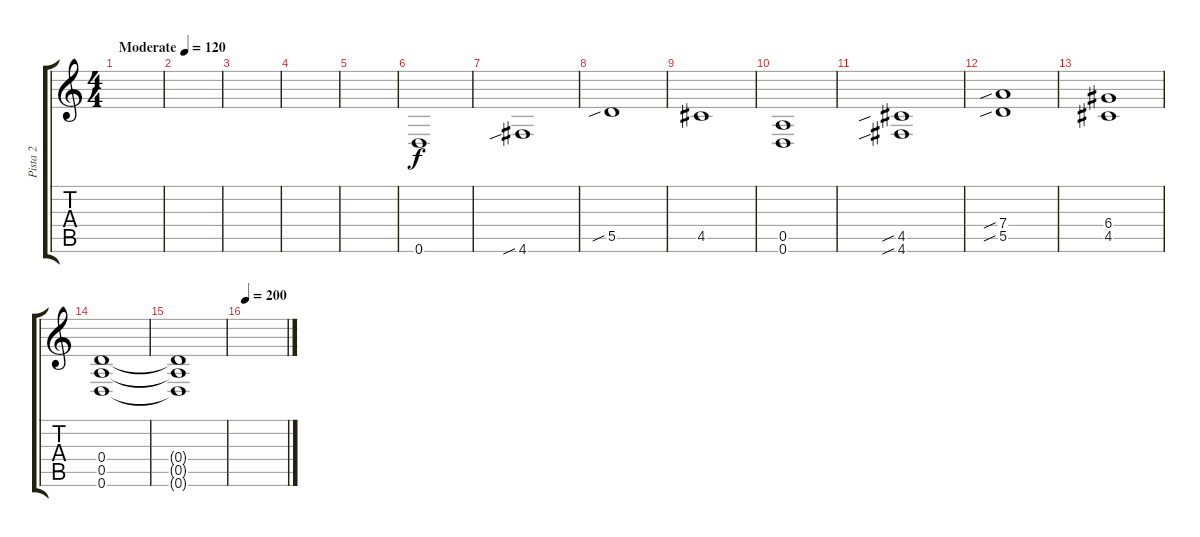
\track ("Pista 2" "Pista 2") {instrument overdrivenguitar}
\staff {score tabs}
\tuning (E4 B3 G3 D3 A2 D2) {hide}
\ts (4 4)
\tempo (120 "Moderate")
\clef g2
\ks c
|
|
|
|
|
0.6.1 |
4.6{sib}.1 |
5.5{sib}.1 |
4.5.1 |
(0.5 0.6).1 |
(4.5{sib} 4.6{sib}).1 |
(7.4{sib} 5.5{sib}).1 |
(6.4 4.5).1 |
(0.4 0.5 0.6).1 |
(0.4{t} 0.5{t} 0.6{t}).1 |
\tempo 200
